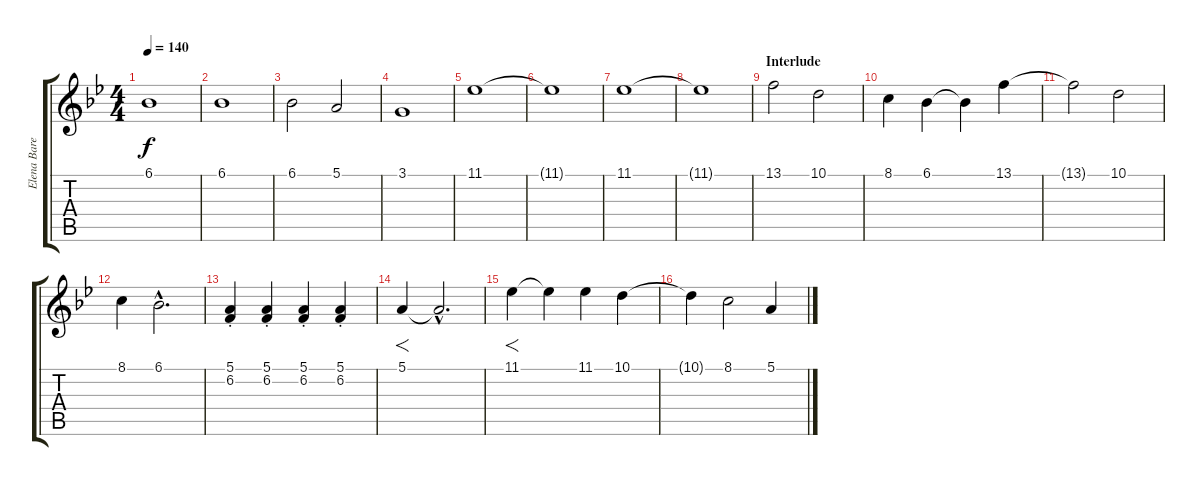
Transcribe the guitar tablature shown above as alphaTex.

\track ("Elena Barere - 1st Violin" "Elena Bare") {instrument stringensemble1}
\staff {score tabs}
\tuning (E4 B3 G3 D3 A2 E2) {hide}
\ts (4 4)
\tempo 140
\clef g2
\ks bb
6.1.1{dy f} |
6.1.1 |
6.1.2 5.1.2 |
3.1.1 |
11.1.1 |
11.1{t}.1 |
11.1.1 |
11.1{t}.1 |
\section ("" "Interlude")
13.1.2 10.1.2 |
8.1.4 6.1.4 6.1{t}.4 13.1.4 |
13.1{t}.2 10.1.2 |
8.1.4 6.1{hac}.2{d} |
\section ("" "")
(5.1{st} 6.2{st}).4 (5.1{st} 6.2{st}).4 (5.1{st} 6.2{st}).4 (5.1{st} 6.2{st}).4 |
5.1.4{f} 5.1{hac t}.2{d} |
11.1.4{f} 11.1{t}.4 11.1.4 10.1.4 |
10.1{t}.4 8.1.2 5.1.4{volume 3}
